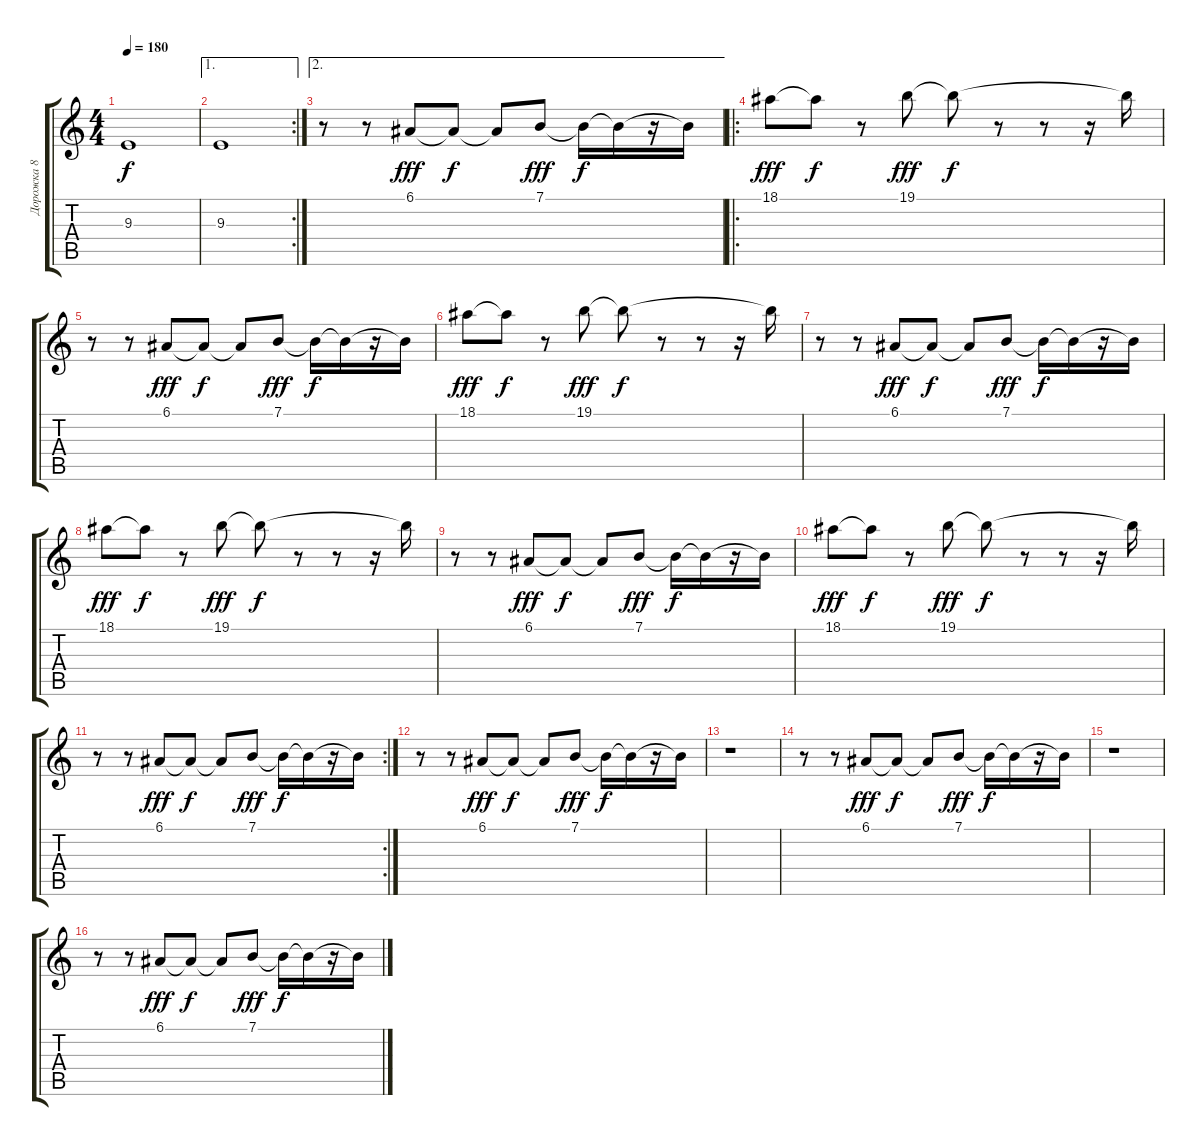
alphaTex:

\track ("Дорожка 8" "Дорожка 8") {instrument pad8sweep}
\staff {score tabs}
\tuning (E4 B3 G3 D3 A2 E2) {hide}
\ts (4 4)
\tempo 180
\clef g2
\ks c
9.3.1{dy f} |
\ae 1
\rc 2
9.3.1 |
\ae 2
r.8{instrument choiraahs} r.8 6.1.8{dy fff} 6.1{t}.8{dy f} 6.1{t}.8 7.1.8{dy fff} 7.1{t}.16{dy f} 7.1{t}.16 r.16 7.1{t}.16 |
\ro
18.1.8{dy fff} 18.1{t}.8{dy f} r.8 19.1.8{dy fff} 19.1{t}.8{dy f} r.8 r.8 r.16 19.1{t}.16 |
r.8{instrument choiraahs} r.8 6.1.8{dy fff} 6.1{t}.8{dy f} 6.1{t}.8 7.1.8{dy fff} 7.1{t}.16{dy f} 7.1{t}.16 r.16 7.1{t}.16 |
18.1.8{dy fff} 18.1{t}.8{dy f} r.8 19.1.8{dy fff} 19.1{t}.8{dy f} r.8 r.8 r.16 19.1{t}.16 |
r.8{instrument choiraahs} r.8 6.1.8{dy fff} 6.1{t}.8{dy f} 6.1{t}.8 7.1.8{dy fff} 7.1{t}.16{dy f} 7.1{t}.16 r.16 7.1{t}.16 |
18.1.8{dy fff} 18.1{t}.8{dy f} r.8 19.1.8{dy fff} 19.1{t}.8{dy f} r.8 r.8 r.16 19.1{t}.16 |
r.8{instrument choiraahs} r.8 6.1.8{dy fff} 6.1{t}.8{dy f} 6.1{t}.8 7.1.8{dy fff} 7.1{t}.16{dy f} 7.1{t}.16 r.16 7.1{t}.16 |
18.1.8{dy fff} 18.1{t}.8{dy f} r.8 19.1.8{dy fff} 19.1{t}.8{dy f} r.8 r.8 r.16 19.1{t}.16 |
\rc 2
r.8{instrument choiraahs} r.8 6.1.8{dy fff} 6.1{t}.8{dy f} 6.1{t}.8 7.1.8{dy fff} 7.1{t}.16{dy f} 7.1{t}.16 r.16 7.1{t}.16 |
r.8{volume 7 instrument choiraahs} r.8 6.1.8{dy fff} 6.1{t}.8{dy f} 6.1{t}.8 7.1.8{dy fff} 7.1{t}.16{dy f} 7.1{t}.16 r.16 7.1{t}.16 |
r.1 |
r.8{volume 0 instrument choiraahs} r.8 6.1.8{dy fff} 6.1{t}.8{dy f} 6.1{t}.8 7.1.8{dy fff} 7.1{t}.16{dy f} 7.1{t}.16 r.16 7.1{t}.16 |
r.1 |
r.8{instrument choiraahs} r.8 6.1.8{dy fff} 6.1{t}.8{dy f} 6.1{t}.8 7.1.8{dy fff} 7.1{t}.16{dy f} 7.1{t}.16 r.16 7.1{t}.16
